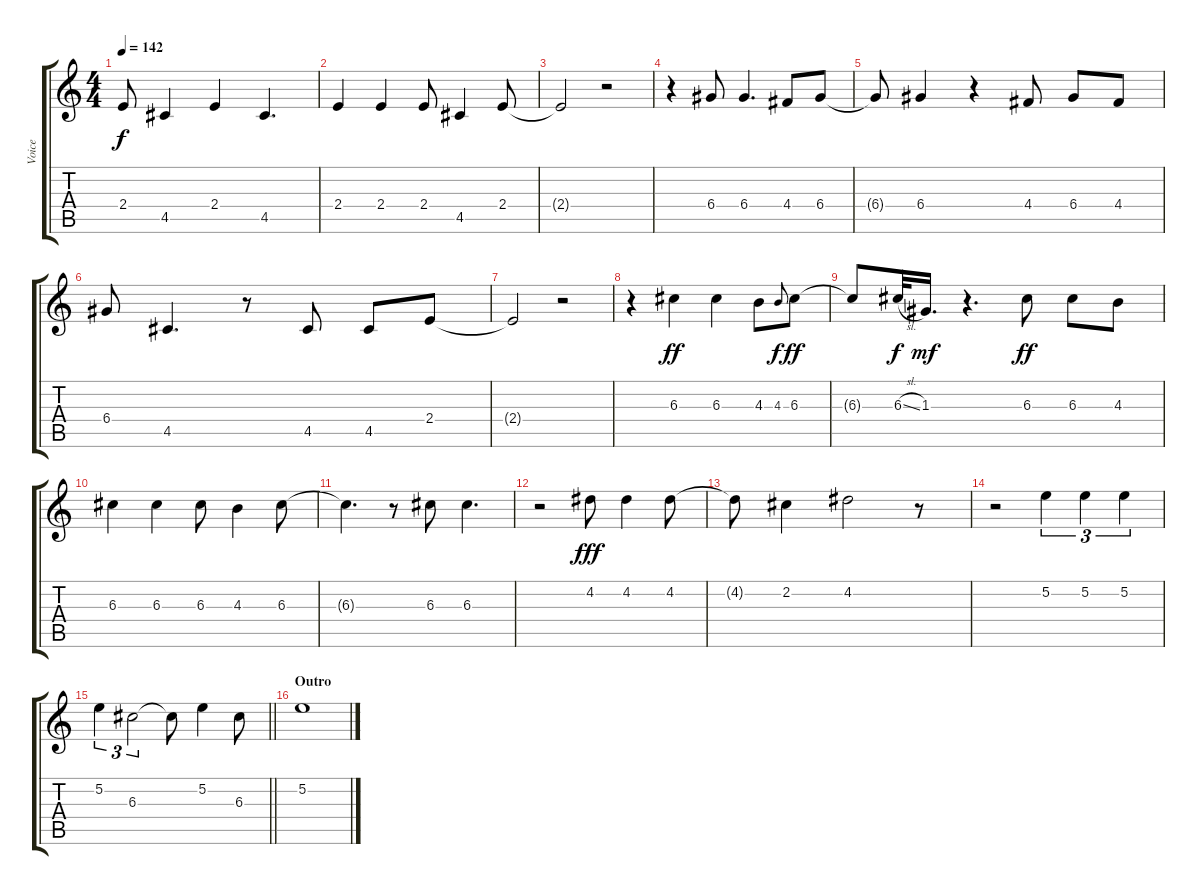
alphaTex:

\track ("Voice" "Voice") {instrument acousticguitarsteel}
\staff {score tabs}
\tuning (E4 B3 G3 D3 A2 E2) {hide}
\ts (4 4)
\tempo 142
\clef g2
\ks c
2.4{t}.8{dy f} 4.5.4 2.4.4 4.5.4{d} |
2.4.4 2.4.4 2.4.8 4.5.4 2.4.8 |
2.4{t}.2 r.2 |
r.4 6.4.8 6.4.4{d} 4.4.8 6.4.8 |
6.4{t}.8 6.4.4 r.4 4.4.8 6.4.8 4.4.8 |
6.4.8 4.5.4{d} r.8 4.5.8 4.5.8 2.4.8 |
2.4{t}.2 r.2 |
r.4 6.3.4{dy ff} 6.3.4 4.3.8 4.3.8{gr onbeat dy f} 6.3.8{dy ff} |
6.3{t}.8 6.3{sl}.32{dy f} 1.3.16{d dy mf} r.4{d} 6.3.8{dy ff} 6.3.8 4.3.8 |
6.3.4 6.3.4 6.3.8 4.3.4 6.3.8 |
6.3{t}.4{d} r.8 6.3.8 6.3.4{d} |
r.2 4.2.8{dy fff} 4.2.4 4.2.8 |
4.2{t}.8 2.2.4 4.2.2 r.8 |
r.2 5.2.4{tu (3 2)} 5.2.4{tu (3 2)} 5.2.4{tu (3 2)} |
\barLineRight lightlight
5.2.4{tu (3 2)} 6.3.2{tu (3 2)} 6.3{t}.8 5.2.4 6.3.8 |
\section ("" "Outro")
5.2.1
